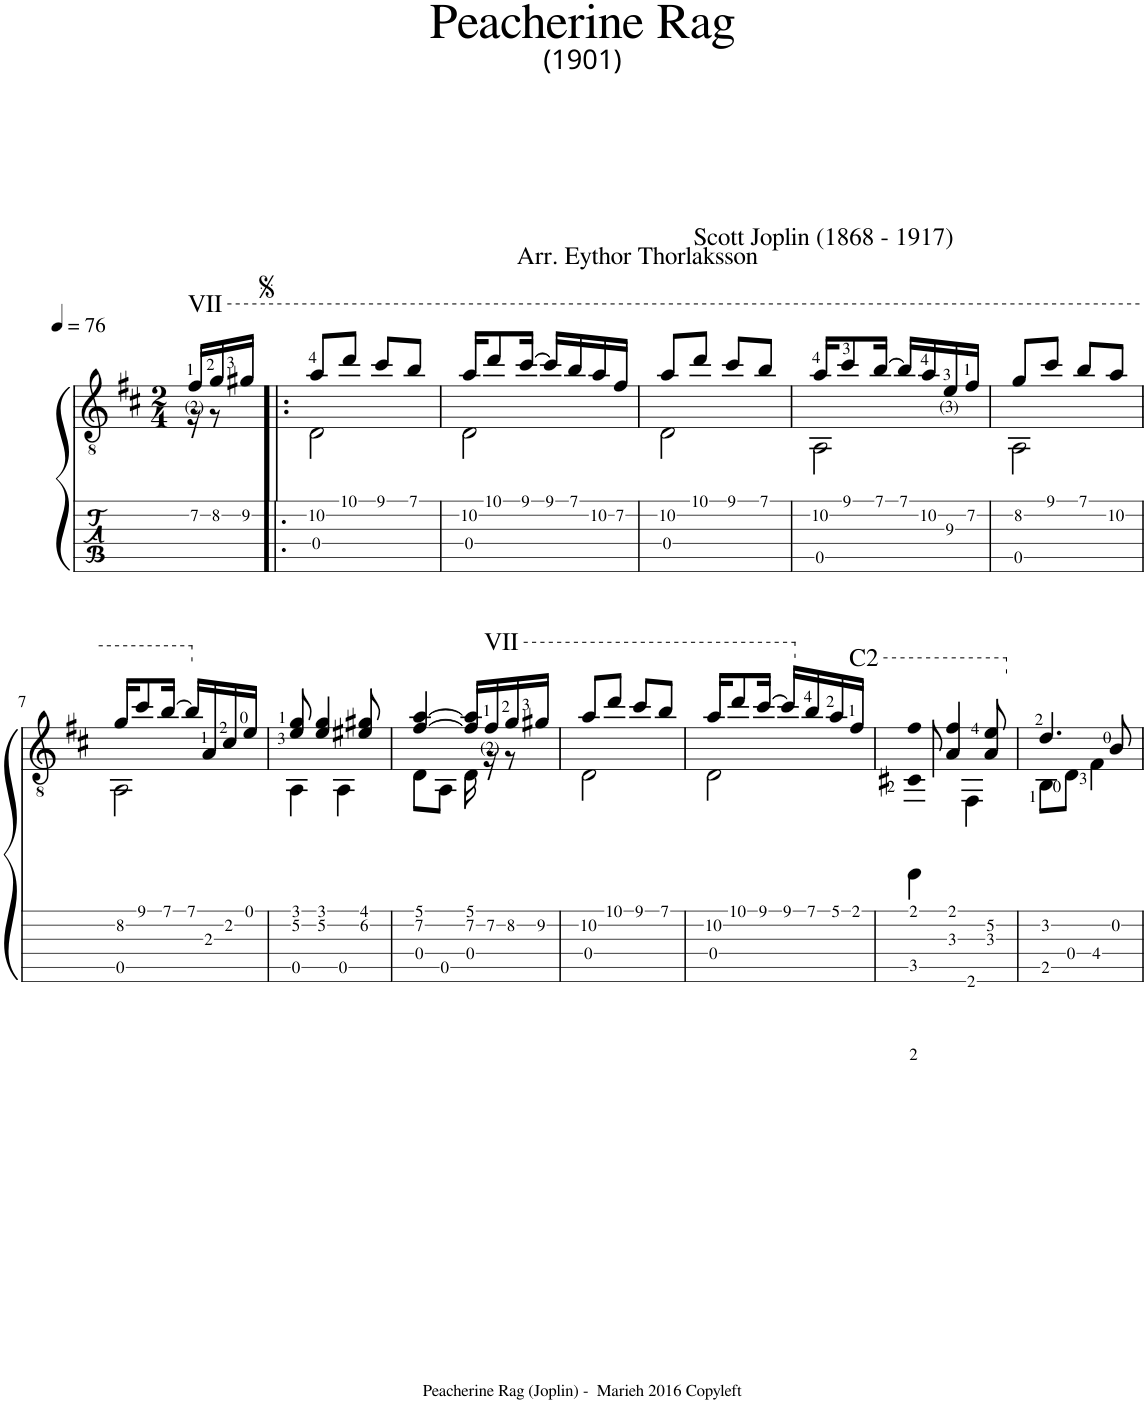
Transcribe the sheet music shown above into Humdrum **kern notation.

**kern	**kern
*part2	*part1
*staff2	*staff1
*I"Guitare classique [Tablature]	*I"Guitare classique
*stria6	*
*	*clefGv2
*k[f#c#]	*k[f#c#]
*M2/4	*M2/4
*MM76	*MM76
=1	=1
*^	*^
!	!	!LO:TX:a:t=VII	!
16f#LL	16r	16f#/LL	16r
16g	8r	16g/	8r
16g#XJJ	.	16g#X/JJ	.
=2!|:	=2!|:	=2!|:	=2!|:
8aL	2D	8a/L	2D\
8ddJ	.	8dd/J	.
8cc#L	.	8cc#/L	.
8bJ	.	8b/J	.
=3	=3	=3	=3
16aKL	2D	16a/KL	2D\
8dd	.	8dd/	.
[16cc#Jk	.	[16cc#/Jk	.
16cc#LL]	.	16cc#/LL]	.
16bJ	.	16b/	.
16aL	.	16a/	.
16f#JJ	.	16f#/JJ	.
=4	=4	=4	=4
8aL	2D	8a/L	2D\
8ddJ	.	8dd/J	.
8cc#L	.	8cc#/L	.
8bJ	.	8b/J	.
=5	=5	=5	=5
16aKL	2AA	16a/KL	2AA\
8cc#	.	8cc#/	.
[16bJk	.	[16b/Jk	.
16bLL]	.	16b/LL]	.
16aJ	.	16a/	.
16eL	.	16e/	.
16f#JJ	.	16f#/JJ	.
=6	=6	=6	=6
8gL	2AA	8g/L	2AA\
8cc#J	.	8cc#/J	.
8bL	.	8b/L	.
8aJ	.	8a/J	.
!!LO:LB:g=z	!!
=7	=7	=7	=7
16gKL	2AA	16g/KL	2AA\
8cc#	.	8cc#/	.
[16bJk	.	[16b/Jk	.
16bLL]	.	16b/LL]	.
16AJ	.	16A/	.
16c#L	.	16c#/	.
16eJJ	.	16e/JJ	.
=8	=8	=8	=8
8e 8g	4AA	8e/ 8g/	4AA\
4e 4g	.	4e/ 4g/	.
.	4AA	.	4AA\
8e#X 8g#X	.	8e#X/ 8g#X/	.
=9	=9	=9	=9
[4f# [4a	8DL	[4f#/ [4a/	8D\L
.	8AAJ	.	8AA\J
16f#]\ 16a]\LL	16D	16f#/] 16a/]LL	16D\
!	!	!LO:TX:a:t=VII	!
16f#J	16r	16f#/	16r
16gL	8r	16g/	8r
16g#XJJ	.	16g#X/JJ	.
=10	=10	=10	=10
8aL	2D	8a/L	2D\
8ddJ	.	8dd/J	.
8cc#L	.	8cc#/L	.
8bJ	.	8b/J	.
=11	=11	=11	=11
16aKL	2D	16a/KL	2D\
8dd	.	8dd/	.
[16cc#Jk	.	[16cc#/Jk	.
16cc#LL]	.	16cc#/LL]	.
16bJ	.	16b/	.
16aL	.	16a/	.
!	!	!LO:TX:a:t=C2	!
16f#JJ	.	16f#/JJ	.
=12	=12	=12	=12
8A#X 8f#	4FF#	8A#X/ 8f#/	4FF#\
4A# 4f#	.	4A#/ 4f#/	.
.	4FF#	.	4FF#\
8A# 8e	.	8A#/ 8e/	.
=13	=13	=13	=13
4.d	8BBL	4.d/	8BB\L
.	8DJ	.	8D\J
.	4F#	.	4F#\
8B	.	8B/	.
*v	*v	*	*
*	*v	*v
=	=
*-	*-
